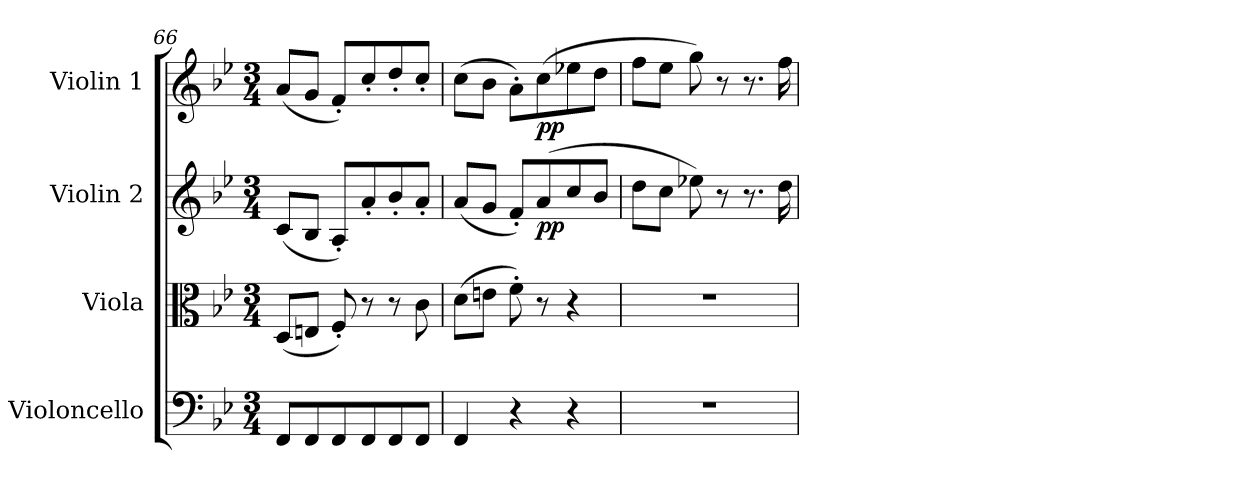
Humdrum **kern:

**kern	**kern	**kern	**dynam	**kern	**dynam
*part4	*part3	*part2	*part2	*part1	*part1
*staff4	*staff3	*staff2	*staff2	*staff1	*staff1
*I"Violoncello	*I"Viola	*I"Violin 2	*	*I"Violin 1	*
*I'Vc	*I'Vla	*I'Vln	*	*I'Vln	*
*clefF4	*clefC3	*clefG2	*	*clefG2	*
*k[b-e-]	*k[b-e-]	*k[b-e-]	*	*k[b-e-]	*
*M3/4	*M3/4	*M3/4	*	*M3/4	*
=66	=66	=66	=66	=66	=66
8FF/L	(<8D/L	(<8c/L	.	(<8a/L	.
8FF/	8En/J	8B-/J	.	8g/J	.
8FF/	8F'/)	8A'/L)	.	8f'/L)	.
8FF/	8r	8a'/	.	8cc'/	.
8FF/	8r	8b-'/	.	8dd'/	.
8FF/J	8c\	8a'/J	.	8cc'/J	.
=67	=67	=67	=67	=67	=67
4FF/	(>8d\L	(<8a/L	.	(>8cc\L	.
.	8en\J	8g/J	.	8b-\J	.
4r	8f'\)	8f'/L)	.	8a'\L)	.
!	!	!	!LO:DY:b	!	!LO:DY:b
.	8r	(<8a/	pp	(>8cc\	pp
4r	4r	8cc/	.	8ee-X\	.
.	.	8b-/J	.	8dd\J	.
=68	=68	=68	=68	=68	=68
2.r	2.r	8dd\L	.	8ff\L	.
.	.	8cc\J	.	8ee-\J	.
.	.	8ee-X\)	.	8gg\)	.
.	.	8r	.	8r	.
.	.	8.r	.	8.r	.
.	.	16dd\	.	16ff\	.
=	=	=	=	=	=
*-	*-	*-	*-	*-	*-
